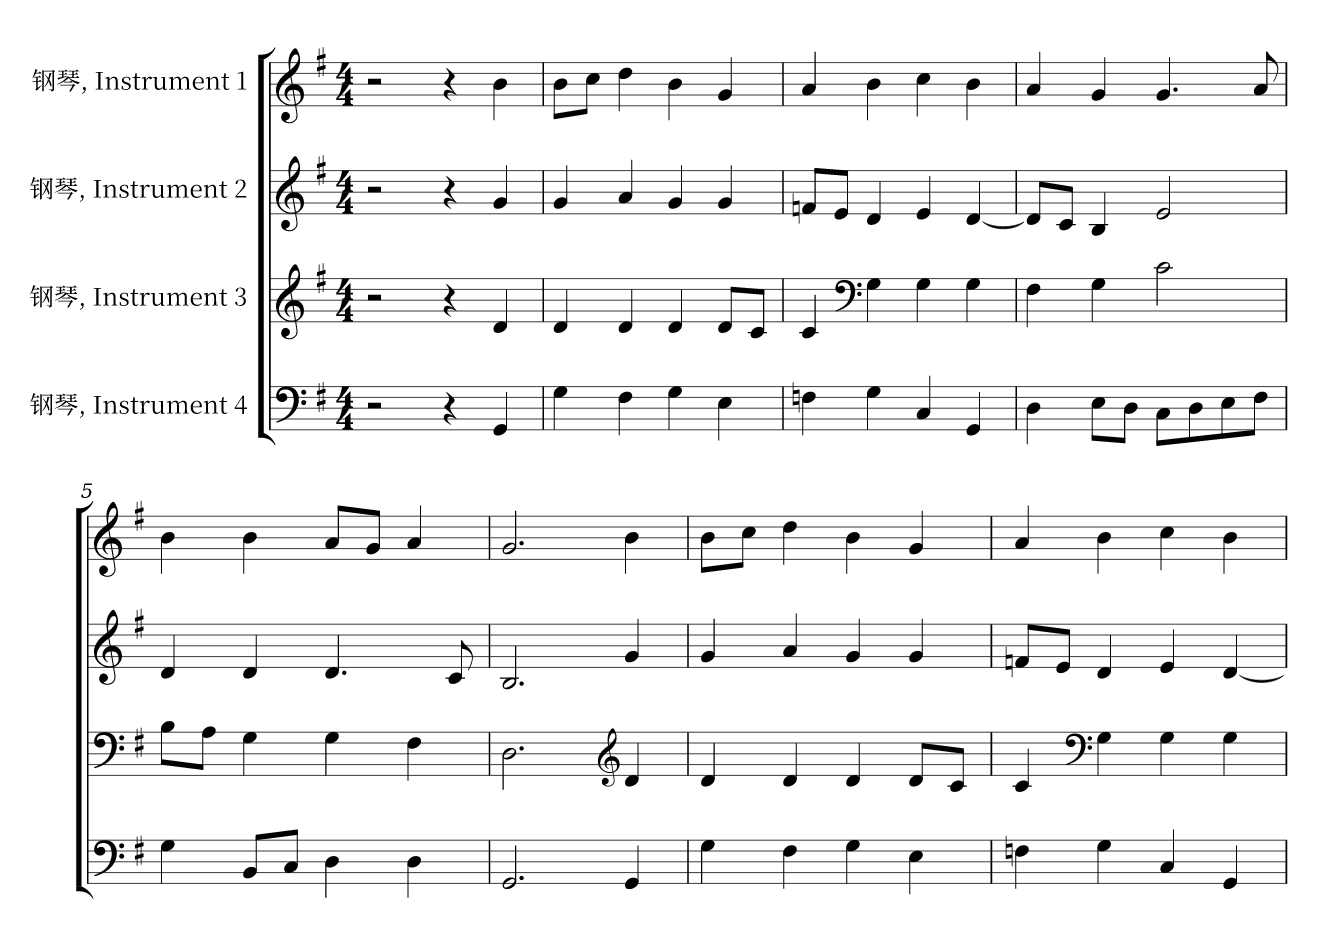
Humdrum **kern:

**kern	**kern	**kern	**kern
*part4	*part3	*part2	*part1
*staff4	*staff3	*staff2	*staff1
*I"钢琴, Instrument 4	*I"钢琴, Instrument 3	*I"钢琴, Instrument 2	*I"钢琴, Instrument 1
*clefF4	*clefG2	*clefG2	*clefG2
*k[f#]	*k[f#]	*k[f#]	*k[f#]
*M4/4	*M4/4	*M4/4	*M4/4
*MM96	*MM96	*MM96	*MM96
=1	=1	=1	=1
2r	2r	2r	2r
4r	4r	4r	4r
4GG/	4d/	4g/	4b\
=2	=2	=2	=2
4G\	4d/	4g/	8b\L
.	.	.	8cc\J
4F#\	4d/	4a/	4dd\
4G\	4d/	4g/	4b\
4E\	8d/L	4g/	4g/
.	8c/J	.	.
=3	=3	=3	=3
4Fn\	4c/	8fn/L	4a/
.	.	8e/J	.
*	*clefF4	*	*
4G\	4G\	4d/	4b\
4C/	4G\	4e/	4cc\
4GG/	4G\	[4d/	4b\
=4	=4	=4	=4
4D\	4F#\	8d/L]	4a/
.	.	8c/J	.
8E\L	4G\	4B/	4g/
8D\J	.	.	.
8C\L	2c\	2e/	4.g/
8D\	.	.	.
8E\	.	.	.
8F#\J	.	.	8a/
=5	=5	=5	=5
4G\	8B\L	4d/	4b\
.	8A\J	.	.
8BB/L	4G\	4d/	4b\
8C/J	.	.	.
4D\	4G\	4.d/	8a/L
.	.	.	8g/J
4D\	4F#\	.	4a/
.	.	8c/	.
!!LO:LB:g=z
=6	=6	=6	=6
2.GG/	2.D\	2.B/	2.g/
*	*clefG2	*	*
4GG/	4d/	4g/	4b\
=7	=7	=7	=7
4G\	4d/	4g/	8b\L
.	.	.	8cc\J
4F#\	4d/	4a/	4dd\
4G\	4d/	4g/	4b\
4E\	8d/L	4g/	4g/
.	8c/J	.	.
=8	=8	=8	=8
4Fn\	4c/	8fn/L	4a/
.	.	8e/J	.
*	*clefF4	*	*
4G\	4G\	4d/	4b\
4C/	4G\	4e/	4cc\
4GG/	4G\	[4d/	4b\
=	=	=	=
*-	*-	*-	*-
